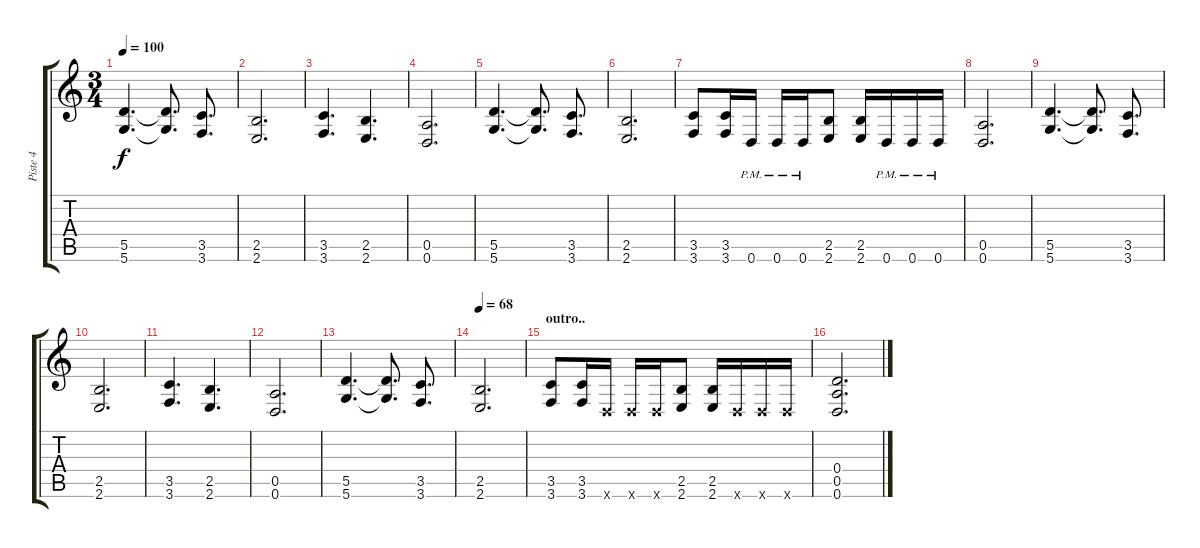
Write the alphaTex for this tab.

\track ("Piste 4" "Piste 4") {instrument distortionguitar}
\staff {score tabs}
\tuning (E4 B3 G3 D3 A2 D2) {hide}
\ts (3 4)
\tempo 100
\clef g2
\ks c
(5.5 5.6).4{d dy f} (5.5{t} 5.6{t}).8{d} (3.5 3.6).8{d} |
(2.5 2.6).2{d} |
(3.5 3.6).4{d} (2.5 2.6).4{d} |
(0.5 0.6).2{d} |
(5.5 5.6).4{d} (5.5{t} 5.6{t}).8{d} (3.5 3.6).8{d} |
(2.5 2.6).2{d} |
(3.5 3.6).8 (3.5 3.6).16 0.6{pm}.16 0.6{pm}.16 0.6{pm}.16 (2.5 2.6).8 (2.5 2.6).16 0.6{pm}.16 0.6{pm}.16 0.6{pm}.16 |
(0.5 0.6).2{d} |
(5.5 5.6).4{d} (5.5{t} 5.6{t}).8{d} (3.5 3.6).8{d} |
(2.5 2.6).2{d} |
(3.5 3.6).4{d} (2.5 2.6).4{d} |
(0.5 0.6).2{d} |
(5.5 5.6).4{d} (5.5{t} 5.6{t}).8{d} (3.5 3.6).8{d} |
\tempo 68
(2.5 2.6).2{d} |
\section ("" "outro..")
(3.5 3.6).8 (3.5 3.6).16 0.6{x}.16 0.6{x}.16 0.6{x}.16 (2.5 2.6).8 (2.5 2.6).16 0.6{x}.16 0.6{x}.16 0.6{x}.16 |
(0.4 0.5 0.6).2{d volume 16}
